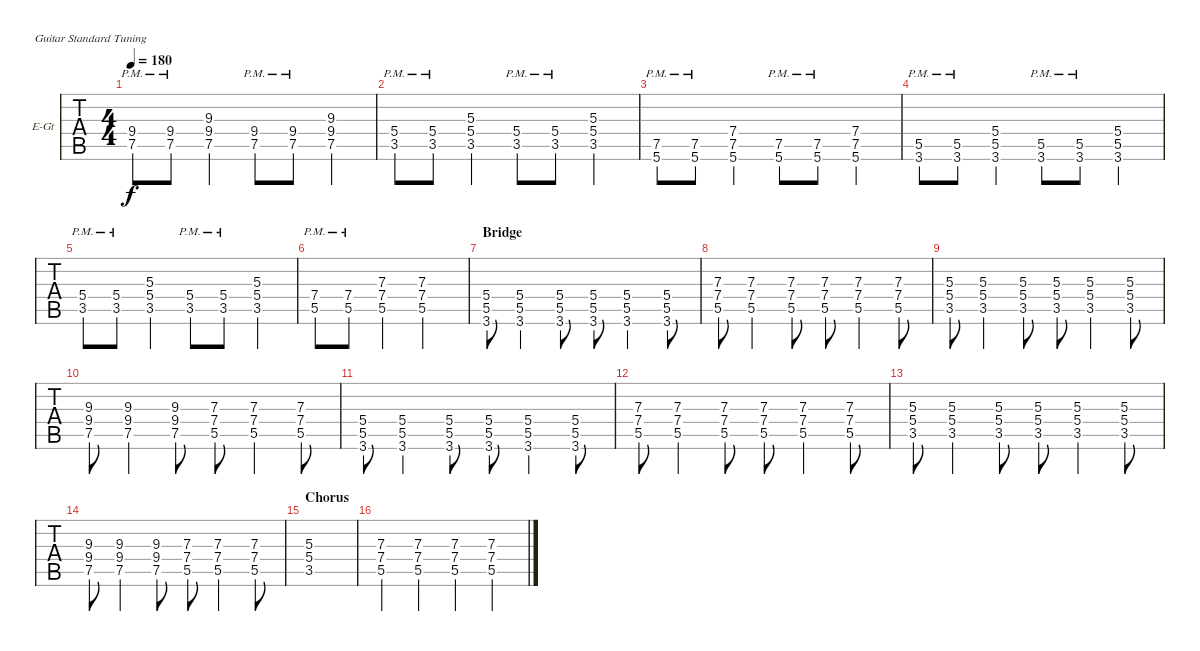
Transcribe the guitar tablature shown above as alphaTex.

\bracketExtendMode groupsimilarinstruments
\firstSystemTrackNameOrientation horizontal
\otherSystemsTrackNameOrientation horizontal
\track ("Electric Guitar" "E-Gt") {instrument distortionguitar}
\staff {tabs}
\tuning (E4 B3 G3 D3 A2 E2)
\ts (4 4)
\tempo 180
\clef g2
\ks c
(7.5{pm} 9.4{pm}).8{dy f} (7.5{pm} 9.4{pm}).8 (7.5 9.4 9.3).4 (7.5{pm} 9.4{pm}).8 (7.5{pm} 9.4{pm}).8 (7.5 9.4 9.3).4 |
(3.5{pm} 5.4{pm}).8 (3.5{pm} 5.4{pm}).8 (3.5 5.4 5.3).4 (3.5{pm} 5.4{pm}).8 (3.5{pm} 5.4{pm}).8 (3.5 5.4 5.3).4 |
(5.6{pm} 7.5{pm}).8 (5.6{pm} 7.5{pm}).8 (5.6 7.5 7.4).4 (5.6{pm} 7.5{pm}).8 (5.6{pm} 7.5{pm}).8 (5.6 7.5 7.4).4 |
(3.6{pm} 5.5{pm}).8 (3.6{pm} 5.5{pm}).8 (3.6 5.5 5.4).4 (3.6{pm} 5.5{pm}).8 (3.6{pm} 5.5{pm}).8 (3.6 5.5 5.4).4 |
(3.5{pm} 5.4{pm}).8 (3.5{pm} 5.4{pm}).8 (3.5 5.4 5.3).4 (3.5{pm} 5.4{pm}).8 (3.5{pm} 5.4{pm}).8 (3.5 5.4 5.3).4 |
(5.5{pm} 7.4{pm}).8 (5.5{pm} 7.4{pm}).8 (5.5 7.4 7.3).4 (5.5 7.4 7.3).2 |
\section ("" "Bridge")
(3.6 5.5 5.4).8 (3.6 5.5 5.4).4 (3.6 5.5 5.4).8 (3.6 5.5 5.4).8 (3.6 5.5 5.4).4 (3.6 5.5 5.4).8 |
(5.5 7.4 7.3).8 (5.5 7.4 7.3).4 (5.5 7.4 7.3).8 (5.5 7.4 7.3).8 (5.5 7.4 7.3).4 (5.5 7.4 7.3).8 |
(3.5 5.4 5.3).8 (3.5 5.4 5.3).4 (3.5 5.4 5.3).8 (3.5 5.4 5.3).8 (3.5 5.4 5.3).4 (3.5 5.4 5.3).8 |
(7.5 9.4 9.3).8 (7.5 9.4 9.3).4 (7.5 9.4 9.3).8 (5.5 7.4 7.3).8 (5.5 7.4 7.3).4 (5.5 7.4 7.3).8 |
(3.6 5.5 5.4).8 (3.6 5.5 5.4).4 (3.6 5.5 5.4).8 (3.6 5.5 5.4).8 (3.6 5.5 5.4).4 (3.6 5.5 5.4).8 |
(5.5 7.4 7.3).8 (5.5 7.4 7.3).4 (5.5 7.4 7.3).8 (5.5 7.4 7.3).8 (5.5 7.4 7.3).4 (5.5 7.4 7.3).8 |
(3.5 5.4 5.3).8 (3.5 5.4 5.3).4 (3.5 5.4 5.3).8 (3.5 5.4 5.3).8 (3.5 5.4 5.3).4 (3.5 5.4 5.3).8 |
(7.5 9.4 9.3).8 (7.5 9.4 9.3).4 (7.5 9.4 9.3).8 (5.5 7.4 7.3).8 (5.5 7.4 7.3).4 (5.5 7.4 7.3).8 |
\section ("" "Chorus")
(3.5 5.4 5.3).1 |
(5.5 7.4 7.3).4 (5.5 7.4 7.3).4 (5.5 7.4 7.3).4 (5.5 7.4 7.3).4
